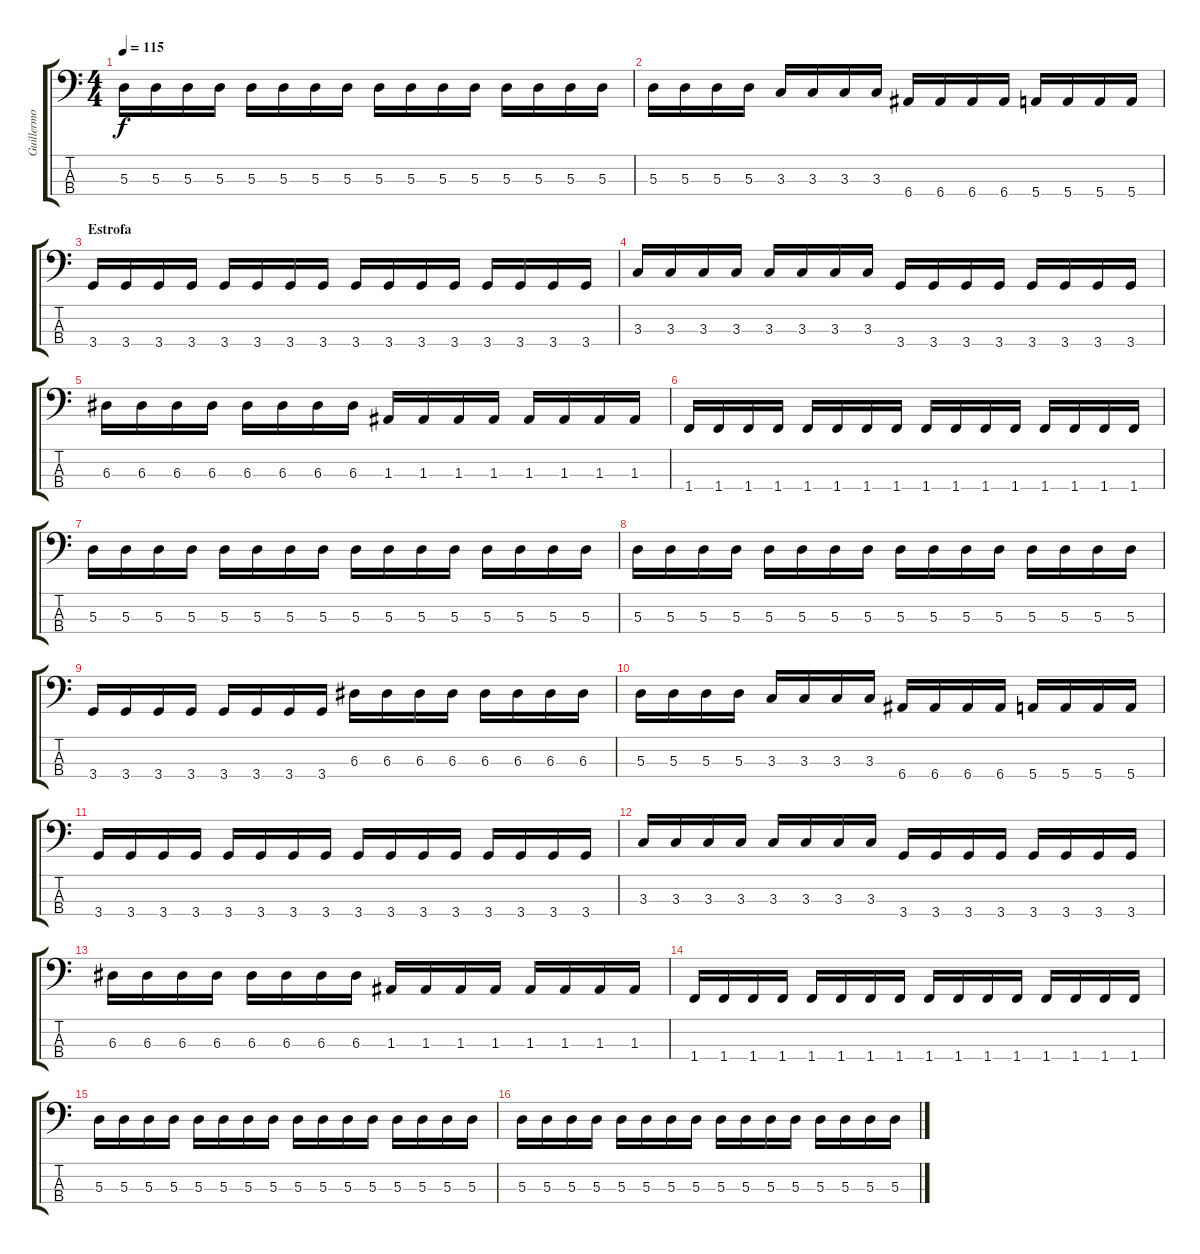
\track ("Guillermo Sanchez" "Guillermo ") {instrument electricbasspick}
\staff {score tabs}
\tuning (G2 D2 A1 E1) {hide}
\ts (4 4)
\tempo 115
\clef f4
\ks c
5.3.16{dy f} 5.3.16 5.3.16 5.3.16 5.3.16 5.3.16 5.3.16 5.3.16 5.3.16 5.3.16 5.3.16 5.3.16 5.3.16 5.3.16 5.3.16 5.3.16 |
5.3.16 5.3.16 5.3.16 5.3.16 3.3.16 3.3.16 3.3.16 3.3.16 6.4.16 6.4.16 6.4.16 6.4.16 5.4.16 5.4.16 5.4.16 5.4.16 |
\section ("" "Estrofa")
3.4.16 3.4.16 3.4.16 3.4.16 3.4.16 3.4.16 3.4.16 3.4.16 3.4.16 3.4.16 3.4.16 3.4.16 3.4.16 3.4.16 3.4.16 3.4.16 |
3.3.16 3.3.16 3.3.16 3.3.16 3.3.16 3.3.16 3.3.16 3.3.16 3.4.16 3.4.16 3.4.16 3.4.16 3.4.16 3.4.16 3.4.16 3.4.16 |
6.3.16 6.3.16 6.3.16 6.3.16 6.3.16 6.3.16 6.3.16 6.3.16 1.3.16 1.3.16 1.3.16 1.3.16 1.3.16 1.3.16 1.3.16 1.3.16 |
1.4.16 1.4.16 1.4.16 1.4.16 1.4.16 1.4.16 1.4.16 1.4.16 1.4.16 1.4.16 1.4.16 1.4.16 1.4.16 1.4.16 1.4.16 1.4.16 |
5.3.16 5.3.16 5.3.16 5.3.16 5.3.16 5.3.16 5.3.16 5.3.16 5.3.16 5.3.16 5.3.16 5.3.16 5.3.16 5.3.16 5.3.16 5.3.16 |
5.3.16 5.3.16 5.3.16 5.3.16 5.3.16 5.3.16 5.3.16 5.3.16 5.3.16 5.3.16 5.3.16 5.3.16 5.3.16 5.3.16 5.3.16 5.3.16 |
3.4.16 3.4.16 3.4.16 3.4.16 3.4.16 3.4.16 3.4.16 3.4.16 6.3.16 6.3.16 6.3.16 6.3.16 6.3.16 6.3.16 6.3.16 6.3.16 |
5.3.16 5.3.16 5.3.16 5.3.16 3.3.16 3.3.16 3.3.16 3.3.16 6.4.16 6.4.16 6.4.16 6.4.16 5.4.16 5.4.16 5.4.16 5.4.16 |
3.4.16 3.4.16 3.4.16 3.4.16 3.4.16 3.4.16 3.4.16 3.4.16 3.4.16 3.4.16 3.4.16 3.4.16 3.4.16 3.4.16 3.4.16 3.4.16 |
3.3.16 3.3.16 3.3.16 3.3.16 3.3.16 3.3.16 3.3.16 3.3.16 3.4.16 3.4.16 3.4.16 3.4.16 3.4.16 3.4.16 3.4.16 3.4.16 |
6.3.16 6.3.16 6.3.16 6.3.16 6.3.16 6.3.16 6.3.16 6.3.16 1.3.16 1.3.16 1.3.16 1.3.16 1.3.16 1.3.16 1.3.16 1.3.16 |
1.4.16 1.4.16 1.4.16 1.4.16 1.4.16 1.4.16 1.4.16 1.4.16 1.4.16 1.4.16 1.4.16 1.4.16 1.4.16 1.4.16 1.4.16 1.4.16 |
5.3.16 5.3.16 5.3.16 5.3.16 5.3.16 5.3.16 5.3.16 5.3.16 5.3.16 5.3.16 5.3.16 5.3.16 5.3.16 5.3.16 5.3.16 5.3.16 |
5.3.16 5.3.16 5.3.16 5.3.16 5.3.16 5.3.16 5.3.16 5.3.16 5.3.16 5.3.16 5.3.16 5.3.16 5.3.16 5.3.16 5.3.16 5.3.16
